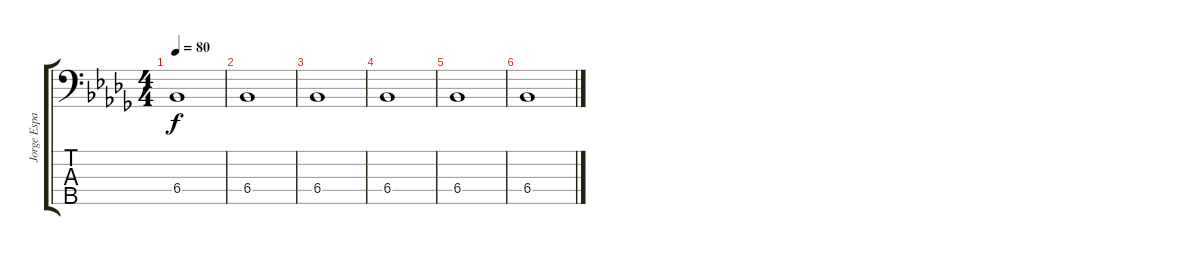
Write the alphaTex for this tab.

\track ("Jorge Espaderos" "Jorge Espa") {instrument electricbassfinger}
\staff {score tabs}
\tuning (G2 D2 A1 E1 B0) {hide}
\ts (4 4)
\tempo 80
\clef f4
\ks bbminor
6.4.1{dy f} |
6.4.1 |
6.4.1 |
6.4.1 |
6.4.1 |
6.4.1
